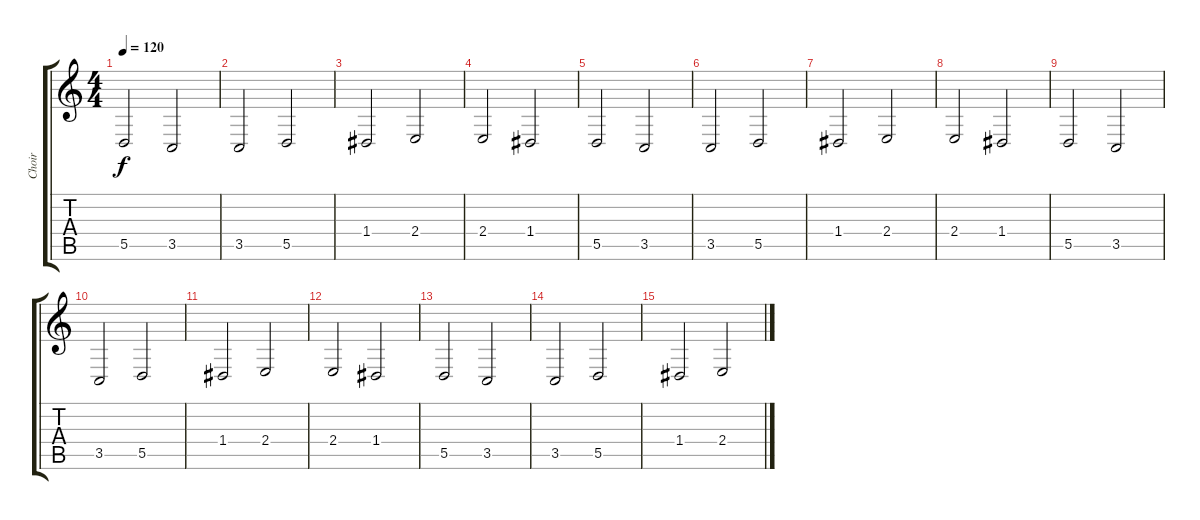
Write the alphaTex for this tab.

\track ("Choir" "Choir") {instrument pad4choir}
\staff {score tabs}
\tuning (E4 B3 G3 D3 A2 E2) {hide}
\ts (4 4)
\tempo 120
\clef g2
\ks c
5.5.2{dy f} 3.5.2 |
3.5.2 5.5.2 |
1.4.2 2.4.2 |
2.4.2 1.4.2 |
5.5.2 3.5.2 |
3.5.2 5.5.2 |
1.4.2 2.4.2 |
2.4.2{volume 9} 1.4.2 |
5.5.2 3.5.2 |
3.5.2{volume 6} 5.5.2 |
1.4.2 2.4.2 |
2.4.2 1.4.2 |
5.5.2 3.5.2 |
3.5.2{volume 0} 5.5.2 |
1.4.2 2.4.2
